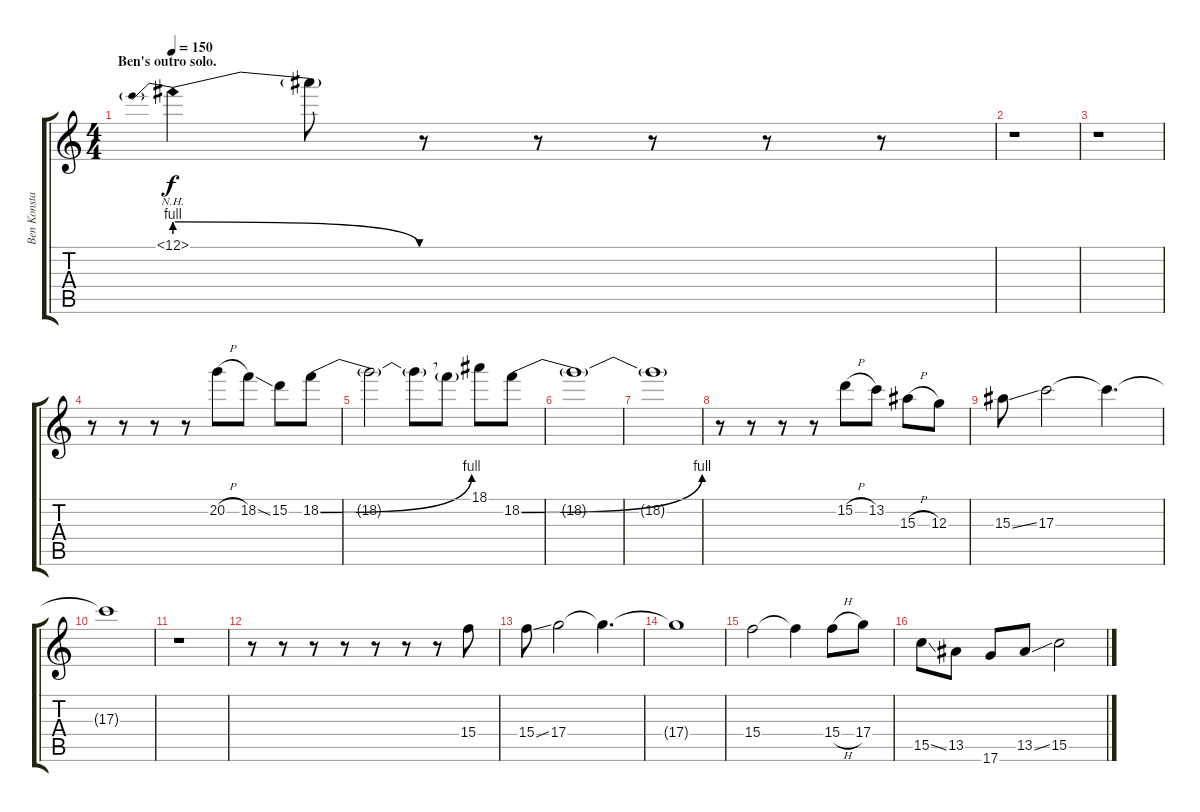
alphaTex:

\track ("Ben Konstantinovic (Solo Guitar)" "Ben Konsta") {instrument distortionguitar}
\staff {score tabs}
\tuning (E4 B3 G3 D3 A2 D2) {hide}
\ts (4 4)
\section ("" "Ben's outro solo.")
\tempo 150
\clef g2
\ks c
18.1{be (prebendrelease 0 4 60 0) nh}.4{dy f} 18.1{t}.8 r.8 r.8 r.8 r.8 r.8 |
r.1 |
r.1 |
r.8 r.8 r.8 r.8 20.2{h}.8 18.2{ss}.8 15.2.8 18.2{be (bend 0 0 60 4)}.8 |
18.2{t}.2 18.2{t}.8 18.2{t}.8 18.1.8 18.2{be (bend 0 0 30 4)}.8 |
18.2{t}.1 |
18.2{t}.1 |
r.8 r.8 r.8 r.8 15.2{h}.8 13.2.8 15.3{h}.8 12.3.8 |
15.3{ss}.8 17.3.2 17.3{t}.4{d} |
17.3{t}.1 |
r.1 |
r.8 r.8 r.8 r.8 r.8 r.8 r.8 15.4.8 |
15.4{ss}.8 17.4.2 17.4{t}.4{d} |
17.4{t}.1 |
15.4.2 15.4{t}.4 15.4{h}.8 17.4.8 |
15.5{ss}.8 13.5.8 17.6.8 13.5{ss}.8 15.5.2
